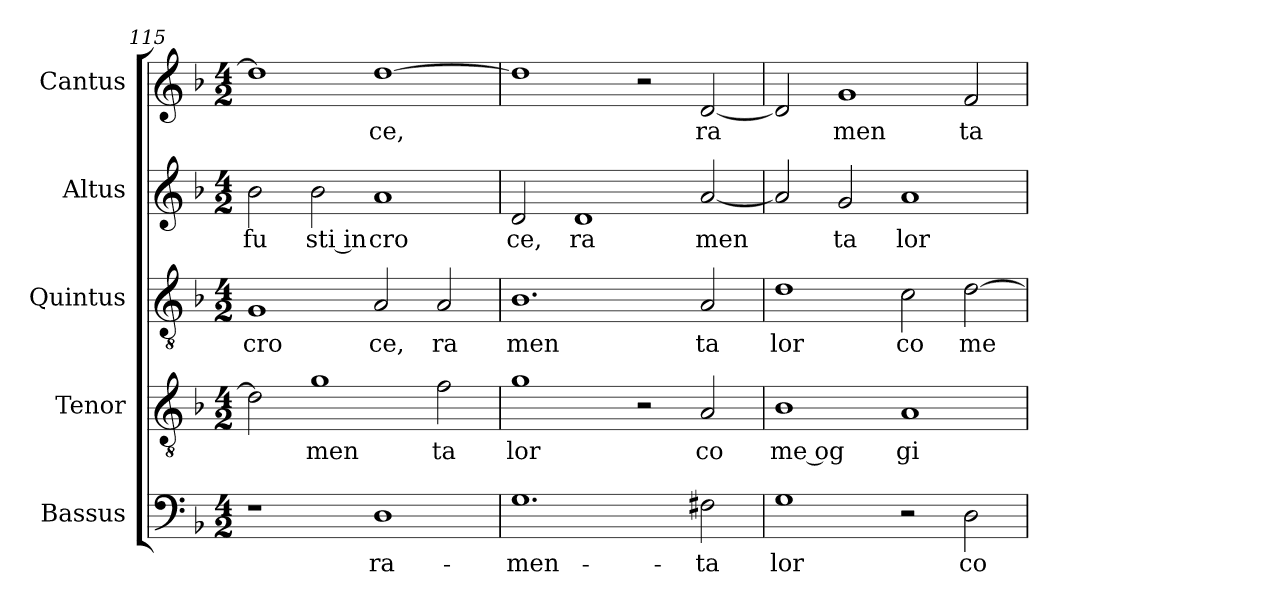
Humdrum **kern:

**kern	**text	**kern	**text	**kern	**text	**kern	**text	**kern	**text
*part5	*part5	*part4	*part4	*part3	*part3	*part2	*part2	*part1	*part1
*staff5	*staff5	*staff4	*staff4	*staff3	*staff3	*staff2	*staff2	*staff1	*staff1
*I"Bassus	*	*I"Tenor	*	*I"Quintus	*	*I"Altus	*	*I"Cantus	*
*I'Bassus	*	*I'Tenor	*	*I'Quintus	*	*I'Altus	*	*I'Cantus	*
*clefF4	*	*clefGv2	*	*clefGv2	*	*clefG2	*	*clefG2	*
*k[b-]	*	*k[b-]	*	*k[b-]	*	*k[b-]	*	*k[b-]	*
*F:	*	*F:	*	*F:	*	*F:	*	*F:	*
*M4/2	*	*M4/2	*	*M4/2	*	*M4/2	*	*M4/2	*
=115	=115	=115	=115	=115	=115	=115	=115	=115	=115
!	!	!	!	!	!LO:LY:b:cj	!	!LO:LY:b:cj	!	!
1r	.	2d\]	.	1G	cro	2b-\	fu	1dd]	.
!	!	!	!LO:LY:b:cj	!	!	!	!LO:LY:b:rj	!	!
.	.	1g	men	.	.	2b-\	sti in	.	.
!	!LO:LY:b:cj	!	!	!	!LO:LY:b:cj	!	!LO:LY:b:cj	!	!LO:LY:b:cj
1D	ra-	.	.	2A/	ce,	1a	cro	[>1dd	ce,
!	!	!	!LO:LY:b:cj	!	!LO:LY:b:cj	!	!	!	!
.	.	2f\	ta	2A/	ra	.	.	.	.
=116	=116	=116	=116	=116	=116	=116	=116	=116	=116
!	!LO:LY:b:cj	!	!LO:LY:b:cj	!	!LO:LY:b:cj	!	!LO:LY:b:cj	!	!
1.G	-men-	1g	lor	1.B-	men	2d/	ce,	1dd]	.
!	!	!	!	!	!	!	!LO:LY:b:cj	!	!
.	.	.	.	.	.	1d	ra	.	.
.	.	2r	.	.	.	.	.	2r	.
!	!LO:LY:b:cj	!	!LO:LY:b:cj	!	!LO:LY:b:cj	!	!LO:LY:b	!	!LO:LY:b:cj
2F#X\	-ta	2A/	co	2A/	ta	[<2a/	men	[<2d/	ra
=117	=117	=117	=117	=117	=117	=117	=117	=117	=117
!	!LO:LY:b:cj	!	!LO:LY:b:rj	!	!LO:LY:b:cj	!	!	!	!
1G	lor	1B-	me og	1d	lor	2a/]	.	2d/]	.
!	!	!	!	!	!	!	!LO:LY:b:cj	!	!LO:LY:b:cj
.	.	.	.	.	.	2g/	ta	1g	men
!	!	!	!LO:LY:b:cj	!	!LO:LY:b:cj	!	!LO:LY:b:cj	!	!
2r	.	1A	gi	2c\	co	1a	lor	.	.
!	!LO:LY:b:cj	!	!	!	!LO:LY:b	!	!	!	!LO:LY:b:cj
2D\	co-	.	.	[>2d\	me	.	.	2f/	ta
=	=	=	=	=	=	=	=	=	=
*-	*-	*-	*-	*-	*-	*-	*-	*-	*-
